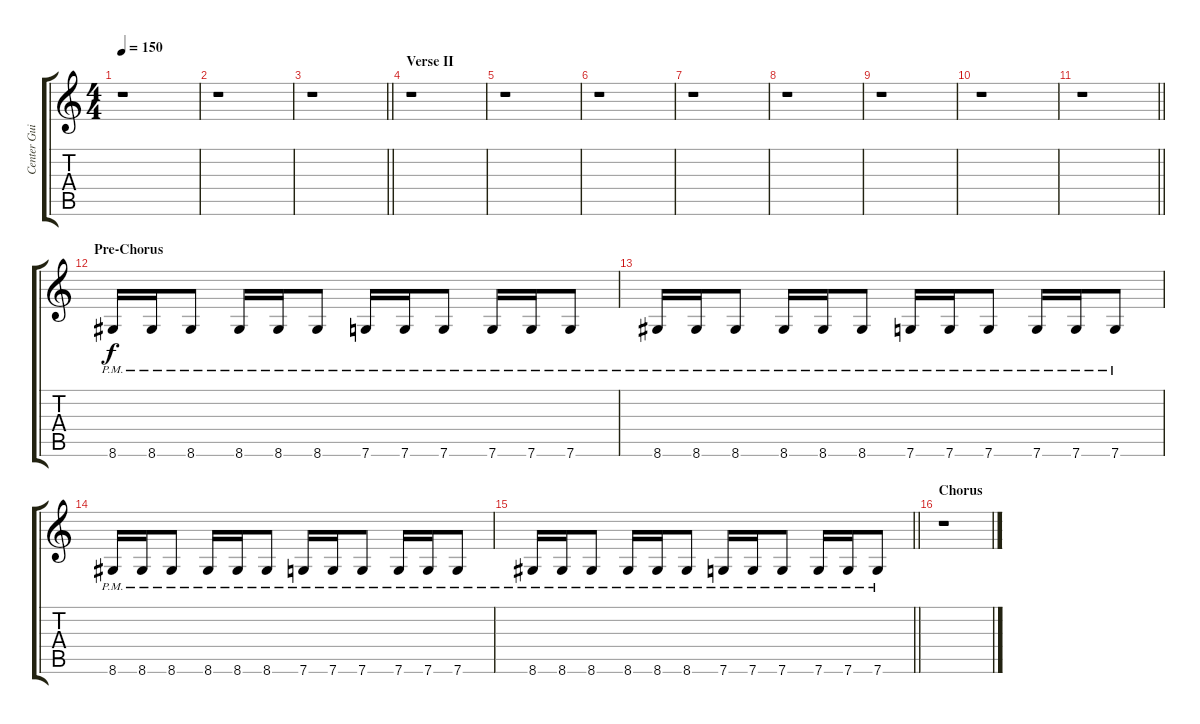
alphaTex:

\track ("Center Guitar" "Center Gui") {instrument distortionguitar}
\staff {score tabs}
\tuning (C4 G3 Eb3 Bb2 F2 C2) {hide}
\ts (4 4)
\tempo 150
\clef g2
\ks c
r.1{dy f} |
r.1 |
\barLineRight lightlight
r.1 |
\section ("" "Verse II")
r.1 |
r.1 |
r.1 |
r.1 |
r.1 |
r.1 |
r.1 |
\barLineRight lightlight
r.1 |
\section ("" "Pre-Chorus")
8.6{pm}.16 8.6{pm}.16 8.6{pm}.8 8.6{pm}.16 8.6{pm}.16 8.6{pm}.8 7.6{pm}.16 7.6{pm}.16 7.6{pm}.8 7.6{pm}.16 7.6{pm}.16 7.6{pm}.8 |
8.6{pm}.16 8.6{pm}.16 8.6{pm}.8 8.6{pm}.16 8.6{pm}.16 8.6{pm}.8 7.6{pm}.16 7.6{pm}.16 7.6{pm}.8 7.6{pm}.16 7.6{pm}.16 7.6{pm}.8 |
8.6{pm}.16 8.6{pm}.16 8.6{pm}.8 8.6{pm}.16 8.6{pm}.16 8.6{pm}.8 7.6{pm}.16 7.6{pm}.16 7.6{pm}.8 7.6{pm}.16 7.6{pm}.16 7.6{pm}.8 |
\barLineRight lightlight
8.6{pm}.16 8.6{pm}.16 8.6{pm}.8 8.6{pm}.16 8.6{pm}.16 8.6{pm}.8 7.6{pm}.16 7.6{pm}.16 7.6{pm}.8 7.6{pm}.16 7.6{pm}.16 7.6{pm}.8 |
\section ("" "Chorus")
r.1
